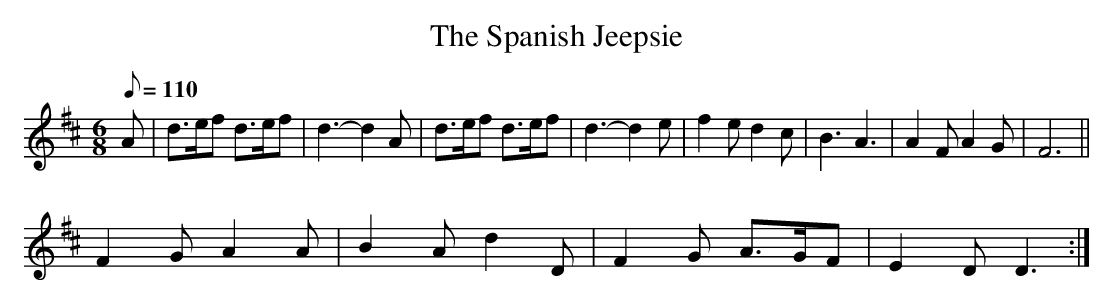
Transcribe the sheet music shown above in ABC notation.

X:1
T:The Spanish Jeepsie
L:1/8
M:6/8
Q:110
K:D major
A|d>ef d>ef|d3-d2A|d>ef d>ef|d3-d2 e|f2e d2c|B3 A3|A2F A2G|F6 ||
F2G A2A|B2A d2D|F2G A>GF|E2D D3:|
